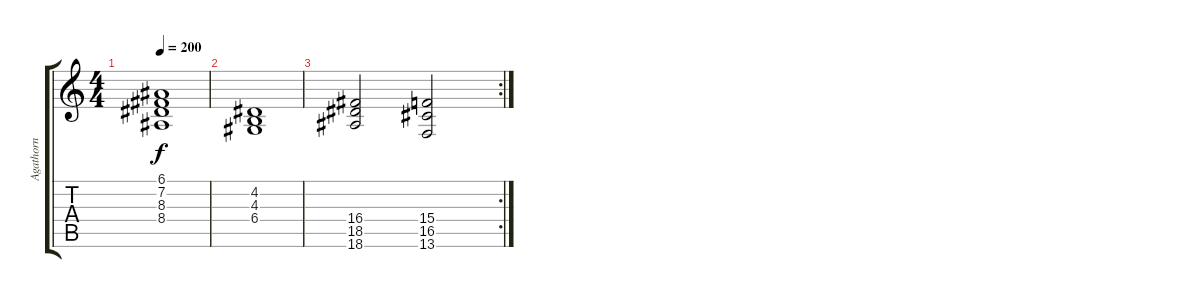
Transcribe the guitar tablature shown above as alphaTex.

\track ("Agathorn" "Agathorn") {instrument choiraahs}
\staff {score tabs}
\tuning (E4 B3 G3 D3 A2 E2) {hide}
\ts (4 4)
\tempo 200
\clef g2
\ks c
(6.1 7.2 8.3 8.4).1{dy f} |
(4.2 4.3 6.4).1 |
\rc 2
(16.4 18.5 18.6).2 (15.4 16.5 13.6).2
